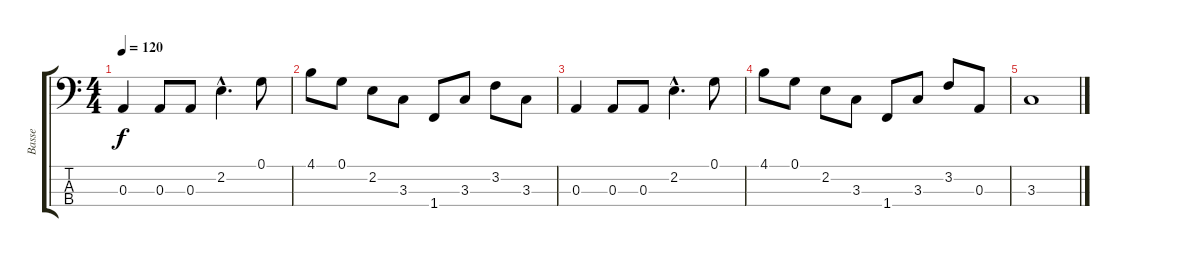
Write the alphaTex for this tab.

\track ("Basse" "Basse") {instrument electricbassfinger}
\staff {score tabs}
\tuning (G2 D2 A1 E1) {hide}
\ts (4 4)
\tempo 120
\clef f4
\ks c
0.3.4{dy f} 0.3.8 0.3.8 2.2{hac}.4{d} 0.1.8 |
4.1.8 0.1.8 2.2.8 3.3.8 1.4.8 3.3.8 3.2.8 3.3.8 |
0.3.4 0.3.8 0.3.8 2.2{hac}.4{d} 0.1.8 |
4.1.8 0.1.8 2.2.8 3.3.8 1.4.8 3.3.8 3.2.8 0.3.8 |
3.3.1
